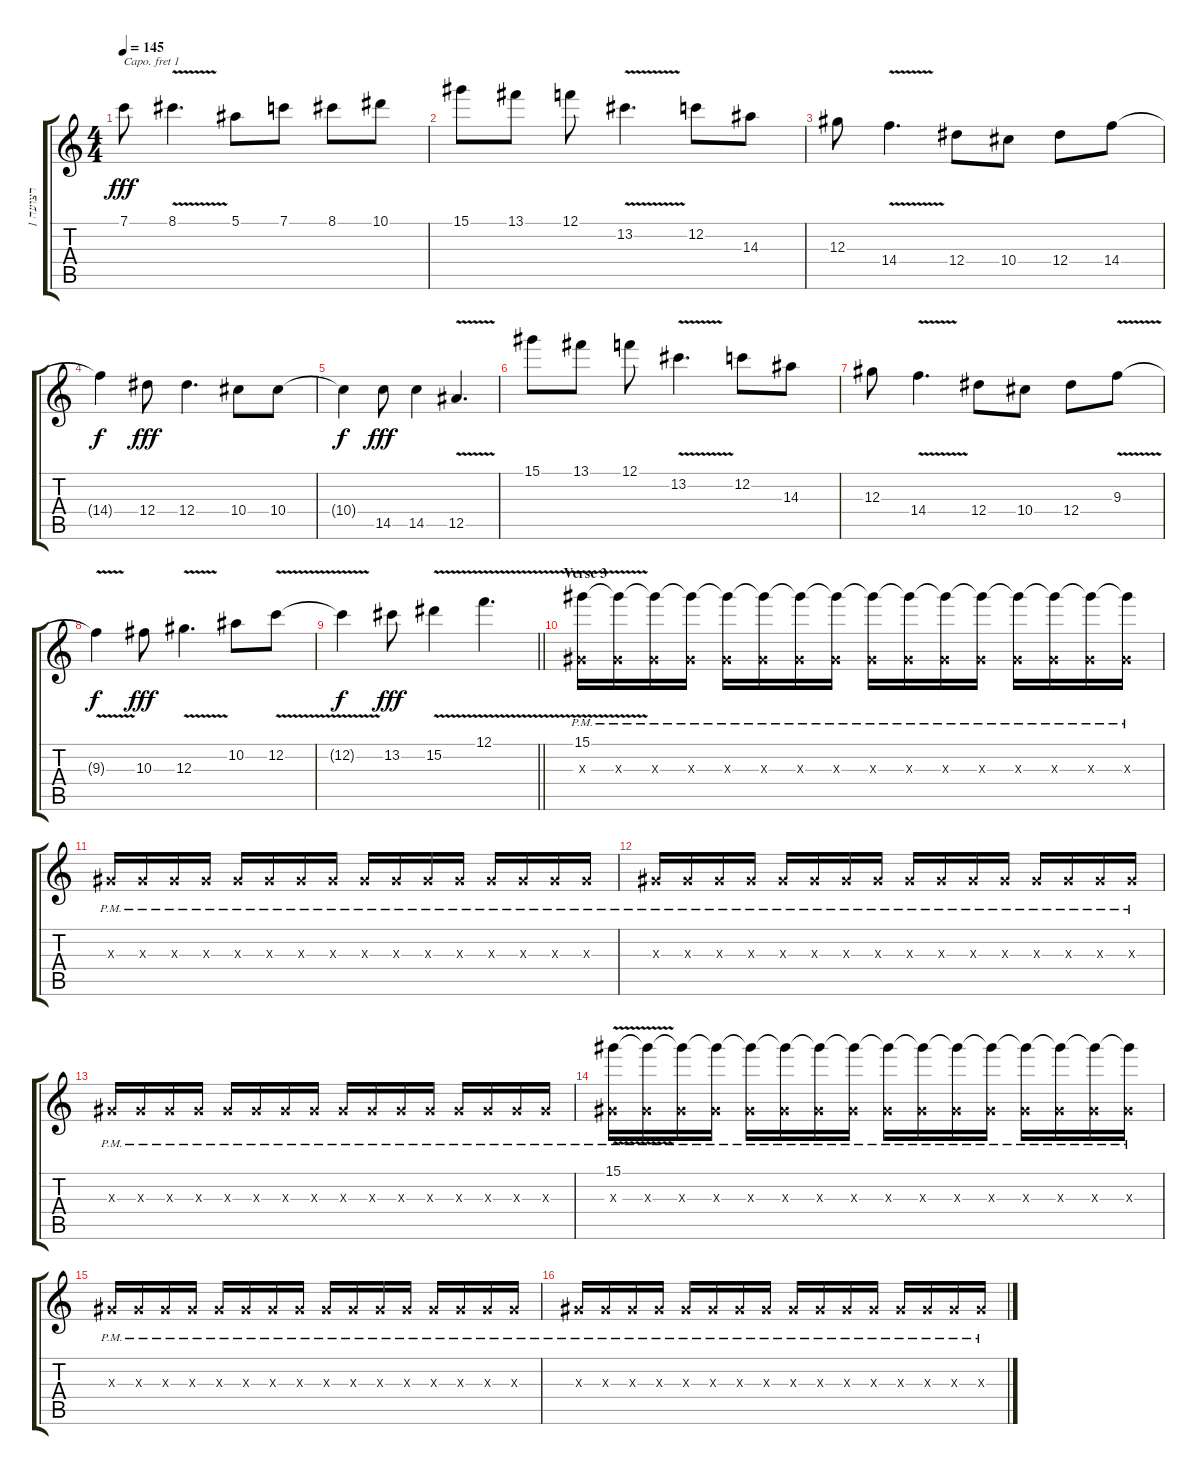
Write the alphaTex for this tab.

\track ("רצועה 1" "רצועה 1") {instrument electricguitarclean}
\staff {score tabs}
\capo 1
\tuning (E4 B3 G3 D3 A2 E2) {hide}
\ts (4 4)
\tempo 145
\clef g2
\ks c
7.1.8{dy fff} 8.1{v}.4{d} 5.1.8 7.1.8 8.1.8 10.1.8 |
15.1.8 13.1.8 12.1.8 13.2{v}.4{d} 12.2.8 14.3.8 |
12.3.8 14.4{v}.4{d} 12.4.8 10.4.8 12.4.8 14.4.8 |
14.4{t}.4{dy f} 12.4.8{dy fff} 12.4.4{d} 10.4.8 10.4.8 |
10.4{t}.4{dy f} 14.5.8{dy fff} 14.5.4 12.5{v}.4{d} |
15.1.8 13.1.8 12.1.8 13.2{v}.4{d} 12.2.8 14.3.8 |
12.3.8 14.4{v}.4{d} 12.4.8 10.4.8 12.4.8 9.3{v}.8 |
9.3{t}.4{dy f} 10.3.8{dy fff} 12.3{v}.4{d} 10.2.8 12.2{v}.8 |
\barLineRight lightlight
12.2{t}.4{dy f} 13.2.8{dy fff} 15.2{v}.4 12.1{v}.4{d} |
\section ("" "Verse 3")
(15.1{v} 0.3{pm x}).16 (15.1{t} 0.3{pm x}).16 (15.1{t} 0.3{pm x}).16 (15.1{t} 0.3{pm x}).16 (15.1{t} 0.3{pm x}).16 (15.1{t} 0.3{pm x}).16 (15.1{t} 0.3{pm x}).16 (15.1{t} 0.3{pm x}).16 (15.1{t} 0.3{pm x}).16 (15.1{t} 0.3{pm x}).16 (15.1{t} 0.3{pm x}).16 (15.1{t} 0.3{pm x}).16 (15.1{t} 0.3{pm x}).16 (15.1{t} 0.3{pm x}).16 (15.1{t} 0.3{pm x}).16 (15.1{t} 0.3{pm x}).16 |
0.3{pm x}.16{volume 13 instrument electricguitarclean} 0.3{pm x}.16 0.3{pm x}.16 0.3{pm x}.16 0.3{pm x}.16 0.3{pm x}.16 0.3{pm x}.16 0.3{pm x}.16 0.3{pm x}.16 0.3{pm x}.16 0.3{pm x}.16 0.3{pm x}.16 0.3{pm x}.16 0.3{pm x}.16 0.3{pm x}.16 0.3{pm x}.16 |
0.3{pm x}.16 0.3{pm x}.16 0.3{pm x}.16 0.3{pm x}.16 0.3{pm x}.16 0.3{pm x}.16 0.3{pm x}.16 0.3{pm x}.16 0.3{pm x}.16 0.3{pm x}.16 0.3{pm x}.16 0.3{pm x}.16 0.3{pm x}.16 0.3{pm x}.16 0.3{pm x}.16 0.3{pm x}.16 |
0.3{pm x}.16 0.3{pm x}.16 0.3{pm x}.16 0.3{pm x}.16 0.3{pm x}.16 0.3{pm x}.16 0.3{pm x}.16 0.3{pm x}.16 0.3{pm x}.16 0.3{pm x}.16 0.3{pm x}.16 0.3{pm x}.16 0.3{pm x}.16 0.3{pm x}.16 0.3{pm x}.16 0.3{pm x}.16 |
(15.1{v} 0.3{pm x}).16 (15.1{t} 0.3{pm x}).16 (15.1{t} 0.3{pm x}).16 (15.1{t} 0.3{pm x}).16 (15.1{t} 0.3{pm x}).16 (15.1{t} 0.3{pm x}).16 (15.1{t} 0.3{pm x}).16 (15.1{t} 0.3{pm x}).16 (15.1{t} 0.3{pm x}).16 (15.1{t} 0.3{pm x}).16 (15.1{t} 0.3{pm x}).16 (15.1{t} 0.3{pm x}).16 (15.1{t} 0.3{pm x}).16 (15.1{t} 0.3{pm x}).16 (15.1{t} 0.3{pm x}).16 (15.1{t} 0.3{pm x}).16 |
0.3{pm x}.16{volume 13 instrument electricguitarclean} 0.3{pm x}.16 0.3{pm x}.16 0.3{pm x}.16 0.3{pm x}.16 0.3{pm x}.16 0.3{pm x}.16 0.3{pm x}.16 0.3{pm x}.16 0.3{pm x}.16 0.3{pm x}.16 0.3{pm x}.16 0.3{pm x}.16 0.3{pm x}.16 0.3{pm x}.16 0.3{pm x}.16 |
0.3{pm x}.16 0.3{pm x}.16 0.3{pm x}.16 0.3{pm x}.16 0.3{pm x}.16 0.3{pm x}.16 0.3{pm x}.16 0.3{pm x}.16 0.3{pm x}.16 0.3{pm x}.16 0.3{pm x}.16 0.3{pm x}.16 0.3{pm x}.16 0.3{pm x}.16 0.3{pm x}.16 0.3{pm x}.16
